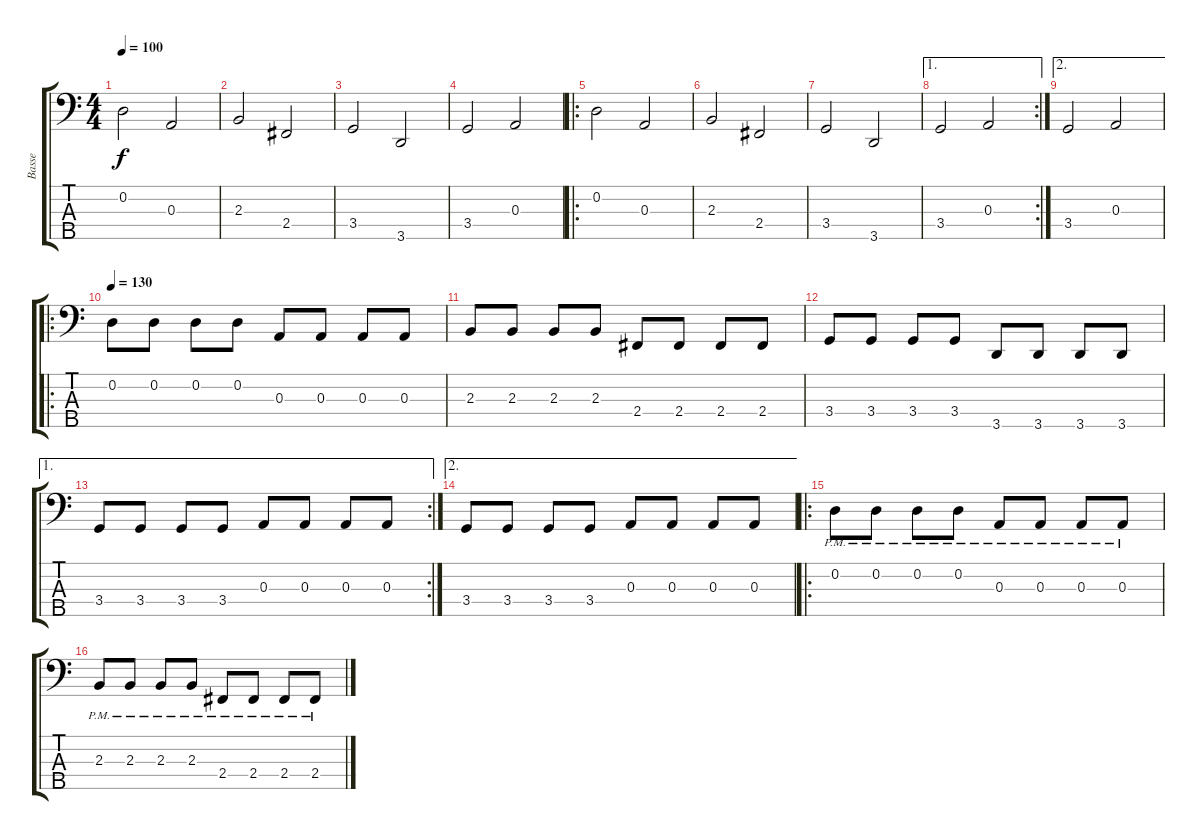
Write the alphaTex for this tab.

\track ("Basse" "Basse") {instrument electricbassfinger}
\staff {score tabs}
\tuning (G2 D2 A1 E1 B0) {hide}
\ts (4 4)
\tempo 100
\clef f4
\ks c
0.2.2{dy f instrument electricbassfinger} 0.3.2 |
2.3.2 2.4.2 |
3.4.2 3.5.2 |
3.4.2 0.3.2 |
\ro
0.2.2 0.3.2 |
2.3.2 2.4.2 |
3.4.2 3.5.2 |
\ae 1
\rc 2
3.4.2 0.3.2 |
\ae 2
3.4.2 0.3.2 |
\ro
\tempo 130
0.2.8 0.2.8 0.2.8 0.2.8 0.3.8 0.3.8 0.3.8 0.3.8 |
2.3.8 2.3.8 2.3.8 2.3.8 2.4.8 2.4.8 2.4.8 2.4.8 |
3.4.8 3.4.8 3.4.8 3.4.8 3.5.8 3.5.8 3.5.8 3.5.8 |
\ae 1
\rc 2
3.4.8 3.4.8 3.4.8 3.4.8 0.3.8 0.3.8 0.3.8 0.3.8 |
\ae 2
3.4.8 3.4.8 3.4.8 3.4.8 0.3.8 0.3.8 0.3.8 0.3.8 |
\ro
0.2{pm}.8 0.2{pm}.8 0.2{pm}.8 0.2{pm}.8 0.3{pm}.8 0.3{pm}.8 0.3{pm}.8 0.3{pm}.8 |
2.3{pm}.8 2.3{pm}.8 2.3{pm}.8 2.3{pm}.8 2.4{pm}.8 2.4{pm}.8 2.4{pm}.8 2.4{pm}.8
